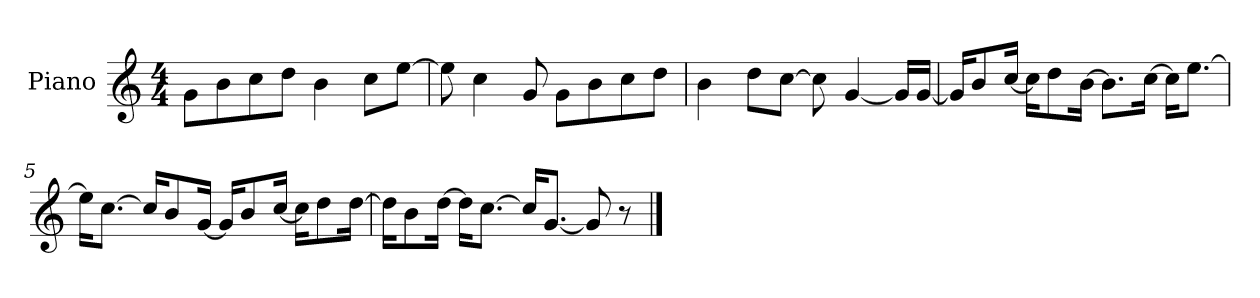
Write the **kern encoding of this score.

**kern
*part1
*staff1
*I"Piano
*I'P-no
*clefG2
*k[]
*M4/4
*MM90
=1
8g\L
8b\
8cc\
8dd\J
4b\
8cc\L
[8ee\J
=2
8ee\]
4cc\
8g/
8g\L
8b\
8cc\
8dd\J
=3
4b\
8dd\L
[8cc\J
8cc\]
[4g/
16g/LL]
[16g/JJ
=4
16g/KL]
8b/
[16cc/Jk
16cc\KL]
8dd\
[16b\Jk
8.b\L]
[16cc\Jk
16cc\KL]
[8.ee\J
!!LO:LB:g=z
=5
16ee\KL]
[8.cc\J
16cc/KL]
8b/
[16g/Jk
16g/KL]
8b/
[16cc/Jk
16cc\KL]
8dd\
[16dd\Jk
=6
16dd\KL]
8b\
[16dd\Jk
16dd\KL]
[8.cc\J
16cc/KL]
[8.g/J
8g/]
8r
==
*-
